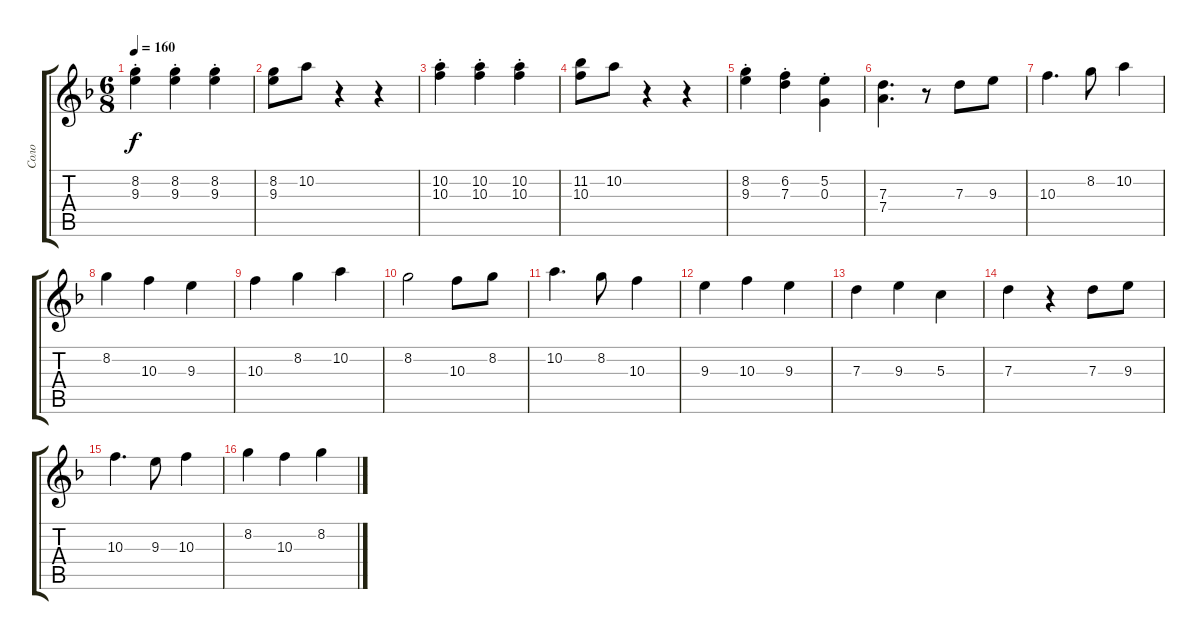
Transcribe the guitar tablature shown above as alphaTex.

\track ("Соло" "Соло") {instrument acousticguitarnylon}
\staff {score tabs}
\tuning (E4 B3 G3 D3 A2 E2) {hide}
\ts (6 8)
\tempo 160
\clef g2
\ks dminor
(8.2{st} 9.3{st}).4{dy f} (8.2{st} 9.3{st}).4 (8.2{st} 9.3{st}).4 |
(8.2 9.3).8 10.2.8 r.4 r.4 |
(10.2{st} 10.3{st}).4 (10.2{st} 10.3{st}).4 (10.2{st} 10.3{st}).4 |
(11.2 10.3).8 10.2.8 r.4 r.4 |
(8.2{st} 9.3{st}).4 (6.2{st} 7.3{st}).4 (5.2{st} 0.3{st}).4 |
(7.3 7.4).4{d} r.8 7.3.8 9.3.8 |
10.3.4{d} 8.2.8 10.2.4 |
8.2.4 10.3.4 9.3.4 |
10.3.4 8.2.4 10.2.4 |
8.2.2 10.3.8 8.2.8 |
10.2.4{d} 8.2.8 10.3.4 |
9.3.4 10.3.4 9.3.4 |
7.3.4 9.3.4 5.3.4 |
7.3.4 r.4 7.3.8 9.3.8 |
10.3.4{d} 9.3.8 10.3.4 |
8.2.4 10.3.4 8.2.4
